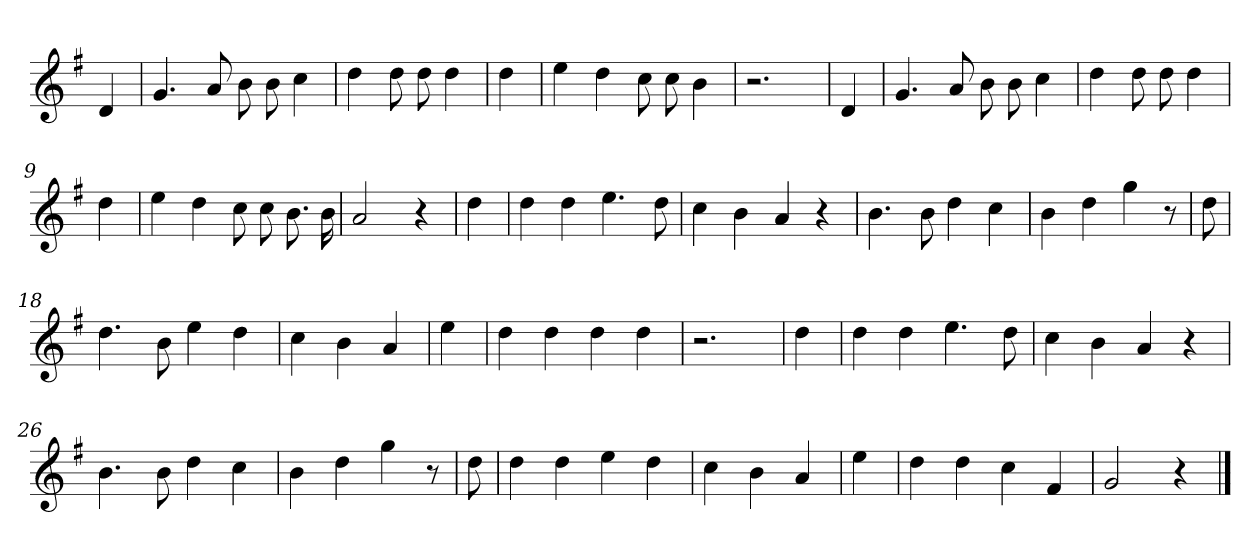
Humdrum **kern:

**kern
*part1
*staff1
*clefG2
*k[f#]
*G:
=
4d
=1
4.g
8a
8b
8b
4cc
=2
4dd
8dd
8dd
4dd
=3
4dd
=4
4ee
4dd
8cc
8cc
4b
=5
2.r
=6
4d
=7
4.g
8a
8b
8b
4cc
=8
4dd
8dd
8dd
4dd
=9
4dd
=10
4ee
4dd
8cc
8cc
8.b
16b
=11
2a
4r
=12
4dd
=13
4dd
4dd
4.ee
8dd
=14
4cc
4b
4a
4r
=15
4.b
8b
4dd
4cc
=16
4b
4dd
4gg
8r
=17
8dd
=18
4.dd
8b
4ee
4dd
=19
4cc
4b
4a
=20
4ee
=21
4dd
4dd
4dd
4dd
=22
2.r
=23
4dd
=24
4dd
4dd
4.ee
8dd
=25
4cc
4b
4a
4r
=26
4.b
8b
4dd
4cc
=27
4b
4dd
4gg
8r
=28
8dd
=29
4dd
4dd
4ee
4dd
=30
4cc
4b
4a
=31
4ee
=32
4dd
4dd
4cc
4f#
=33
2g
4r
==
*-
